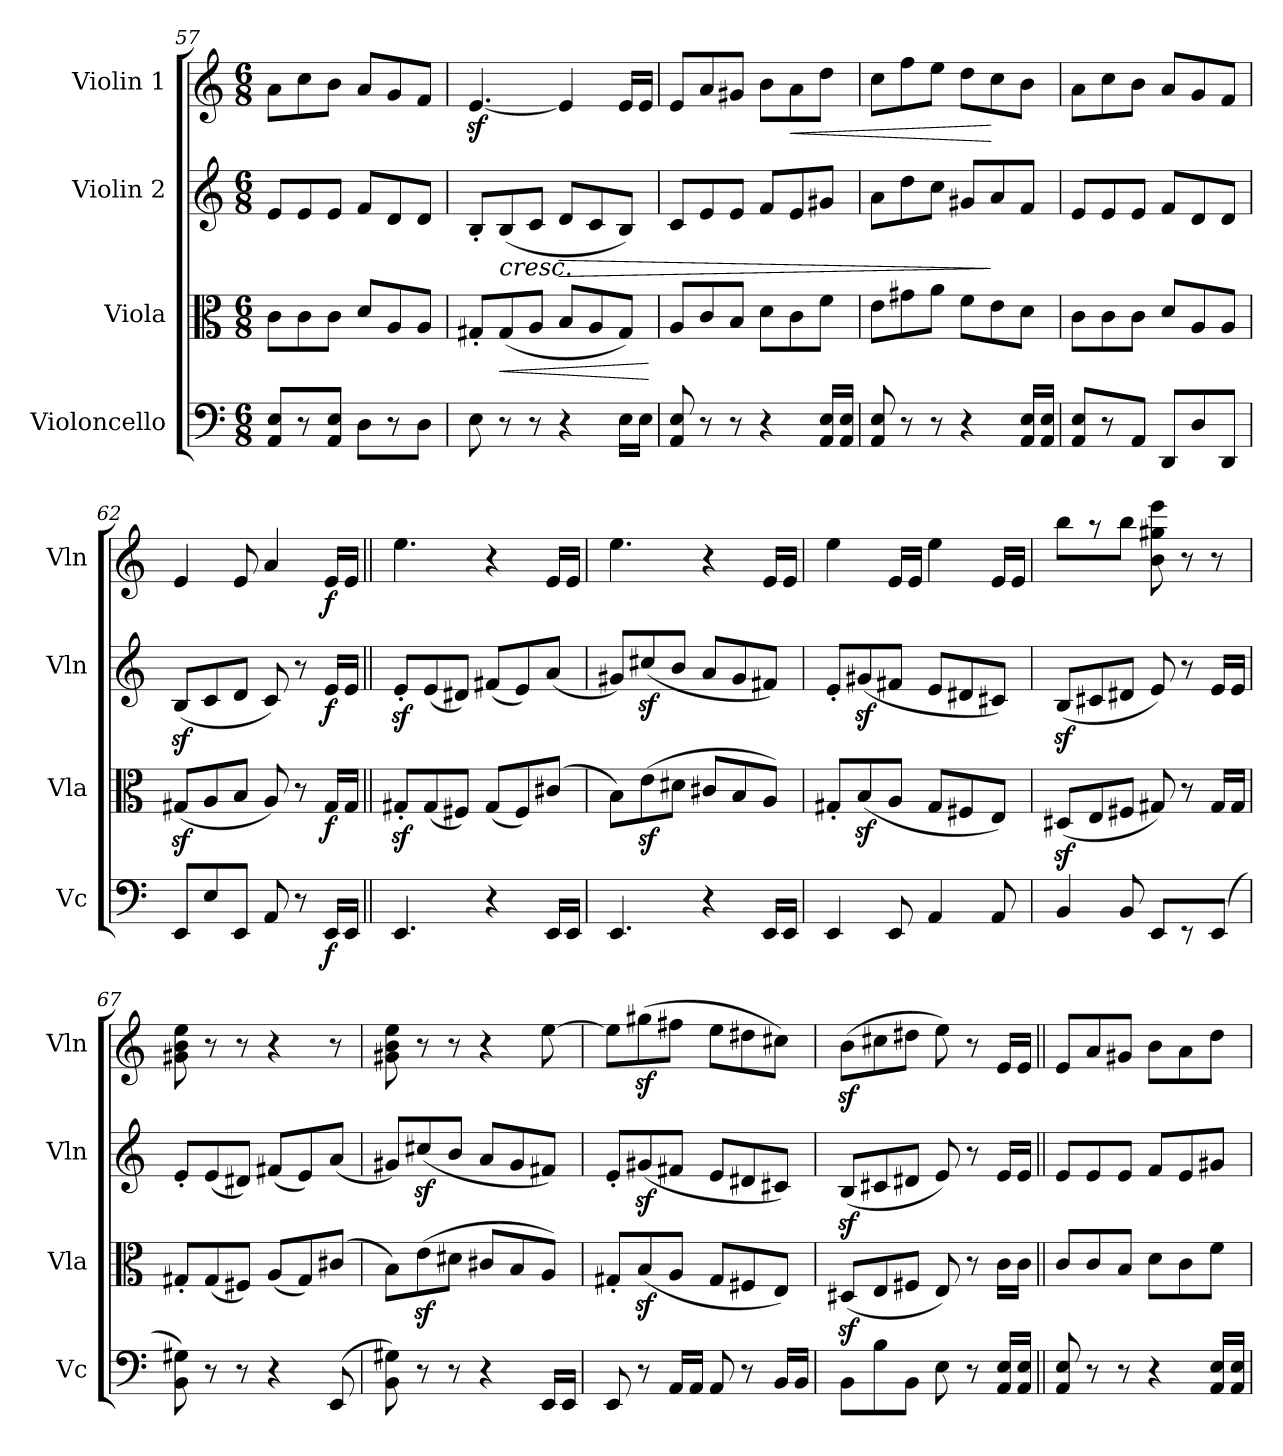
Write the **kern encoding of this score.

**kern	**dynam	**kern	**dynam	**kern	**dynam	**kern	**dynam
*part4	*part4	*part3	*part3	*part2	*part2	*part1	*part1
*staff4	*staff4	*staff3	*staff3	*staff2	*staff2	*staff1	*staff1
*I"Violoncello	*	*I"Viola	*	*I"Violin 2	*	*I"Violin 1	*
*I'Vc	*	*I'Vla	*	*I'Vln	*	*I'Vln	*
*clefF4	*	*clefC3	*	*clefG2	*	*clefG2	*
*k[]	*	*k[]	*	*k[]	*	*k[]	*
*M6/8	*	*M6/8	*	*M6/8	*	*M6/8	*
=57	=57	=57	=57	=57	=57	=57	=57
8AA/ 8E/L	.	8c\L	.	8e/L	.	8a\L	.
8r	.	8c\	.	8e/	.	8cc\	.
8AA/ 8E/J	.	8c\J	.	8e/J	.	8b\J	.
8D\L	.	8d/L	.	8f/L	.	8a/L	.
8r	.	8A/	.	8d/	.	8g/	.
8D\J	.	8A/J	.	8d/J	.	8f/J	.
!!LO:LB:g=z
=58	=58	=58	=58	=58	=58	=58	=58
8E\	.	8G#X'/L	.	8B'/L	.	[4.ez</	.
!	!	!	!LO:HP:b	!	!LO:HP:b	!	!
8r	.	(8G#/	<	(8B/	<	.	.
8r	.	8A/J	.	8c/J	.	.	.
!	!	!	!	!	!LO:HP:b	!	!
4r	.	8B/L	.	8d/L	>	4e/]	.
.	.	8A/	.	8c/	.	.	.
16E\LL	.	8G#/J)	.	8B/J)	.	16e/LL	.
16E\JJ	.	.	.	.	.	16e/JJ	.
.	.	.	[	.	[	.	.
=59	=59	=59	=59	=59	=59	=59	=59
8AA/ 8E/	.	8A/L	.	8c/L	.	8e/L	.
8r	.	8c/	.	8e/	.	8a/	.
8r	.	8B/J	.	8e/J	.	8g#X/J	.
4r	.	8d\L	.	8f/L	.	8b\L	.
!	!	!	!	!	!	!	!LO:HP:b
.	.	8c\	.	8e/	.	8a\	<
16AA/ 16E/LL	.	8f\J	.	8g#X/J	.	8dd\J	.
16AA/ 16E/JJ	.	.	.	.	.	.	.
=60	=60	=60	=60	=60	=60	=60	=60
8AA/ 8E/	.	8e\L	.	8a\L	.	8cc\L	.
8r	.	8g#X\	.	8dd\	.	8ff\	.
8r	.	8a\J	.	8cc\J	.	8ee\J	.
4r	.	8f\L	.	8g#X/L	.	8dd\L	.
.	.	8e\	.	8a/	]	8cc\	[
16AA/ 16E/LL	.	8d\J	.	8f/J	.	8b\J	.
16AA/ 16E/JJ	.	.	.	.	.	.	.
=61	=61	=61	=61	=61	=61	=61	=61
8AA/ 8E/L	.	8c\L	.	8e/L	.	8a\L	.
8r	.	8c\	.	8e/	.	8cc\	.
8AA/J	.	8c\J	.	8e/J	.	8b\J	.
8DD/L	.	8d/L	.	8f/L	.	8a/L	.
8D/	.	8A/	.	8d/	.	8g/	.
8DD/J	.	8A/J	.	8d/J	.	8f/J	.
=62	=62	=62	=62	=62	=62	=62	=62
8EE/L	.	(8G#Xz</L	.	(8Bz</L	.	4e/	.
8E/	.	8A/	.	8c/	.	.	.
8EE/J	.	8B/J	.	8d/J	.	8e/	.
8AA/	.	8A/)	.	8c/)	.	4a/	.
8r	.	8r	.	8r	.	.	.
!	!LO:DY:b	!	!LO:DY:b	!	!LO:DY:b	!	!LO:DY:b
16EE/LL	f	16G#/LL	f	16e/LL	f	16e/LL	f
16EE/JJ	.	16G#/JJ	.	16e/JJ	.	16e/JJ	.
=63||	=63||	=63||	=63||	=63||	=63||	=63||	=63||
4.EE/	.	8G#Xz<'/L	.	8ez<'/L	.	4.ee\	.
.	.	(8G#/	.	(8e/	.	.	.
.	.	8F#X/J)	.	8d#X/J)	.	.	.
4r	.	(8G#/L	.	(8f#X/L	.	4r	.
.	.	8F#/)	.	8e/)	.	.	.
16EE/LL	.	(8c#X/J	.	(8a/J	.	16e/LL	.
16EE/JJ	.	.	.	.	.	16e/JJ	.
!!LO:PB:g=z
=64	=64	=64	=64	=64	=64	=64	=64
4.EE/	.	8B\L)	.	8g#X/L)	.	4.ee\	.
.	.	(8ez<\	.	(8cc#Xz</	.	.	.
.	.	8d#X\J	.	8b/J	.	.	.
4r	.	8c#X/L	.	8a/L	.	4r	.
.	.	8B/	.	8g#/	.	.	.
16EE/LL	.	8A/J)	.	8f#X/J)	.	16e/LL	.
16EE/JJ	.	.	.	.	.	16e/JJ	.
=65	=65	=65	=65	=65	=65	=65	=65
4EE/	.	8G#X'/L	.	8e'/L	.	4ee\	.
.	.	(8Bz</	.	(8g#Xz</	.	.	.
8EE/	.	8A/J	.	8f#X/J	.	16e/LL	.
.	.	.	.	.	.	16e/JJ	.
4AA/	.	8G#/L	.	8e/L	.	4ee\	.
.	.	8F#X/	.	8d#X/	.	.	.
8AA/	.	8E/J)	.	8c#X/J)	.	16e/LL	.
.	.	.	.	.	.	16e/JJ	.
=66	=66	=66	=66	=66	=66	=66	=66
4BB/	.	(8D#Xz</L	.	(8Bz</L	.	8bb\L	.
.	.	8E/	.	8c#X/	.	8r	.
8BB/	.	8F#X/J	.	8d#X/J	.	8bb\J	.
8EE/L	.	8G#X/)	.	8e/)	.	8b\ 8gg#X\ 8eee\	.
8r	.	8r	.	8r	.	8r	.
(>8EE/J	.	16G#/LL	.	16e/LL	.	8r	.
.	.	16G#/JJ	.	16e/JJ	.	.	.
=67	=67	=67	=67	=67	=67	=67	=67
8BB\ 8G#X\)	.	8G#X'/L	.	8e'/L	.	8g#X\ 8b\ 8ee\	.
8r	.	(8G#/	.	(8e/	.	8r	.
8r	.	8F#X/J)	.	8d#X/J)	.	8r	.
4r	.	(8A/L	.	(8f#X/L	.	4r	.
.	.	8G#/)	.	8e/)	.	.	.
(>8EE/	.	(8c#X/J	.	(8a/J	.	8r	.
=68	=68	=68	=68	=68	=68	=68	=68
8BB\ 8G#X\)	.	8B\L)	.	8g#X/L)	.	8g#X\ 8b\ 8ee\	.
8r	.	(8ez<\	.	(8cc#Xz</	.	8r	.
8r	.	8d#X\J	.	8b/J	.	8r	.
4r	.	8c#X/L	.	8a/L	.	4r	.
.	.	8B/	.	8g#/	.	.	.
16EE/LL	.	8A/J)	.	8f#X/J)	.	[8ee\	.
16EE/JJ	.	.	.	.	.	.	.
!!LO:LB:g=z
=69	=69	=69	=69	=69	=69	=69	=69
8EE/	.	8G#X'/L	.	8e'/L	.	8ee\L]	.
8r	.	(8Bz</	.	(8g#Xz</	.	(8gg#Xz<\	.
16AA/LL	.	8A/J	.	8f#X/J	.	8ff#X\J	.
16AA/JJ	.	.	.	.	.	.	.
8AA/	.	8G#/L	.	8e/L	.	8ee\L	.
8r	.	8F#X/	.	8d#X/	.	8dd#X\	.
16BB/LL	.	8E/J)	.	8c#X/J)	.	8cc#X\J)	.
16BB/JJ	.	.	.	.	.	.	.
=70	=70	=70	=70	=70	=70	=70	=70
8BB\L	.	(8D#Xz</L	.	(8Bz</L	.	(8bz<\L	.
8B\	.	8E/	.	8c#X/	.	8cc#X\	.
8BB\J	.	8F#X/J	.	8d#X/J	.	8dd#X\J	.
8E\	.	8E/)	.	8e/)	.	8ee\)	.
8r	.	8r	.	8r	.	8r	.
16AA/ 16E/LL	.	16c\LL	.	16e/LL	.	16e/LL	.
16AA/ 16E/JJ	.	16c\JJ	.	16e/JJ	.	16e/JJ	.
=71||	=71||	=71||	=71||	=71||	=71||	=71||	=71||
8AA/ 8E/	.	8c/L	.	8e/L	.	8e/L	.
8r	.	8c/	.	8e/	.	8a/	.
8r	.	8B/J	.	8e/J	.	8g#X/J	.
4r	.	8d\L	.	8f/L	.	8b\L	.
.	.	8c\	.	8e/	.	8a\	.
16AA/ 16E/LL	.	8f\J	.	8g#X/J	.	8dd\J	.
16AA/ 16E/JJ	.	.	.	.	.	.	.
=	=	=	=	=	=	=	=
*-	*-	*-	*-	*-	*-	*-	*-
